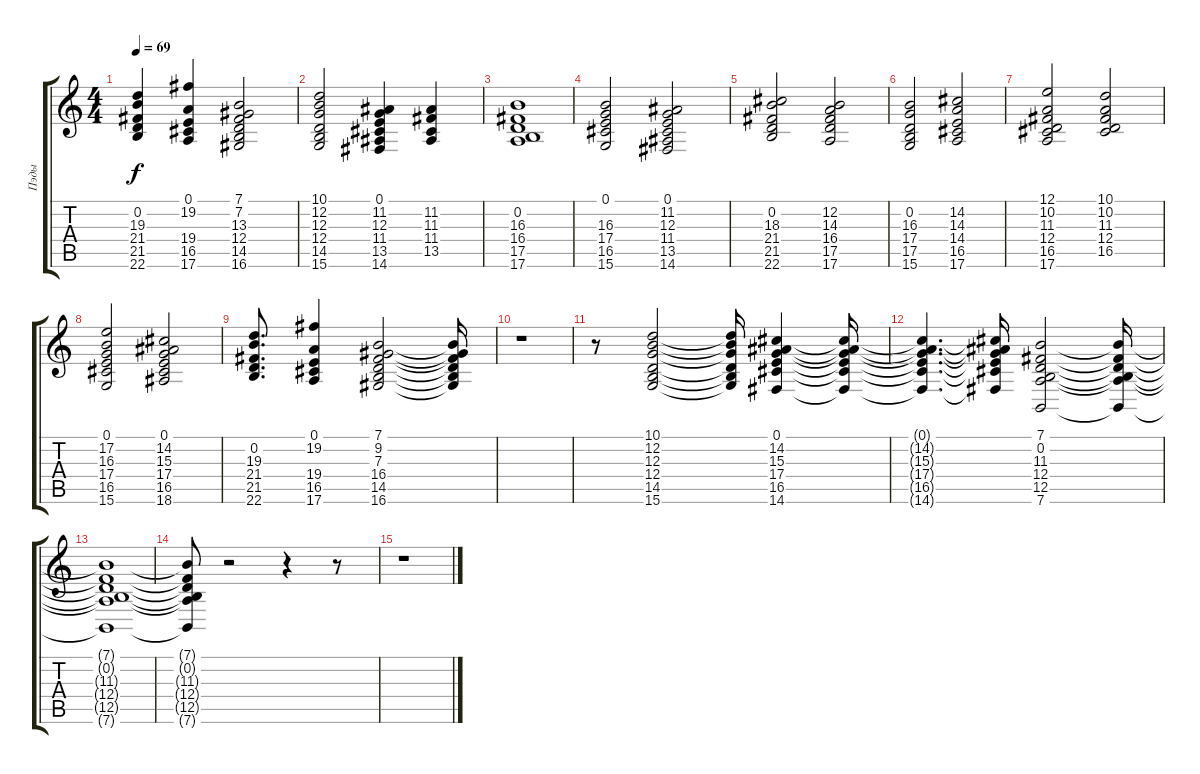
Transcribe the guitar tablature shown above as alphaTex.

\track ("Пэды" "Пэды") {instrument pad2warm}
\staff {score tabs}
\tuning (E4 B3 G3 D3 A2 E2) {hide}
\ts (4 4)
\tempo 69
\clef g2
\ks c
(0.2 19.3 21.4 21.5 22.6).4{dy f} (0.1 19.2 19.4 16.5 17.6).4 (7.1 7.2 13.3 12.4 14.5 16.6).2 |
(10.1 12.2 12.3 12.4 14.5 15.6).2 (0.1 11.2 12.3 11.4 13.5 14.6).4 (11.2 11.3 11.4 13.5).4 |
(0.2 16.3 16.4 17.5 17.6).1 |
(0.1 16.3 17.4 16.5 15.6).2 (0.1 11.2 12.3 11.4 13.5 14.6).2 |
(0.2 18.3 21.4 21.5 22.6).2 (12.2 14.3 16.4 17.5 17.6).2 |
(0.2 16.3 17.4 17.5 15.6).2 (14.2 14.3 14.4 16.5 17.6).2 |
(12.1 10.2 11.3 12.4 16.5 17.6).2 (10.1 10.2 11.3 12.4 16.5).2 |
(0.1 17.2 16.3 17.4 16.5 15.6).2 (0.1 14.2 15.3 17.4 16.5 18.6).2 |
(0.2 19.3 21.4 21.5 22.6).8{d} (0.1 19.2 19.4 16.5 17.6).4 (7.1 9.2 7.3 16.4 14.5 16.6).2 (7.1{t} 9.2{t} 7.3{t} 16.4{t} 14.5{t} 16.6{t}).16 |
r.1 |
r.8 (10.1 12.2 12.3 12.4 14.5 15.6).2 (10.1{t} 12.2{t} 12.3{t} 12.4{t} 14.5{t} 15.6{t}).16 (0.1 14.2 15.3 17.4 16.5 14.6).4 (0.1{t} 14.2{t} 15.3{t} 17.4{t} 16.5{t} 14.6{t}).16 |
(0.1{t} 14.2{t} 15.3{t} 17.4{t} 16.5{t} 14.6{t}).4{d} (0.1{t} 14.2{t} 15.3{t} 17.4{t} 16.5{t} 14.6{t}).16 (7.1 0.2 11.3 12.4 12.5 7.6).2 (7.1{t} 0.2{t} 11.3{t} 12.4{t} 12.5{t} 7.6{t}).16 |
(7.1{t} 0.2{t} 11.3{t} 12.4{t} 12.5{t} 7.6{t}).1 |
(7.1{t} 0.2{t} 11.3{t} 12.4{t} 12.5{t} 7.6{t}).8 r.2 r.4 r.8 |
r.1
